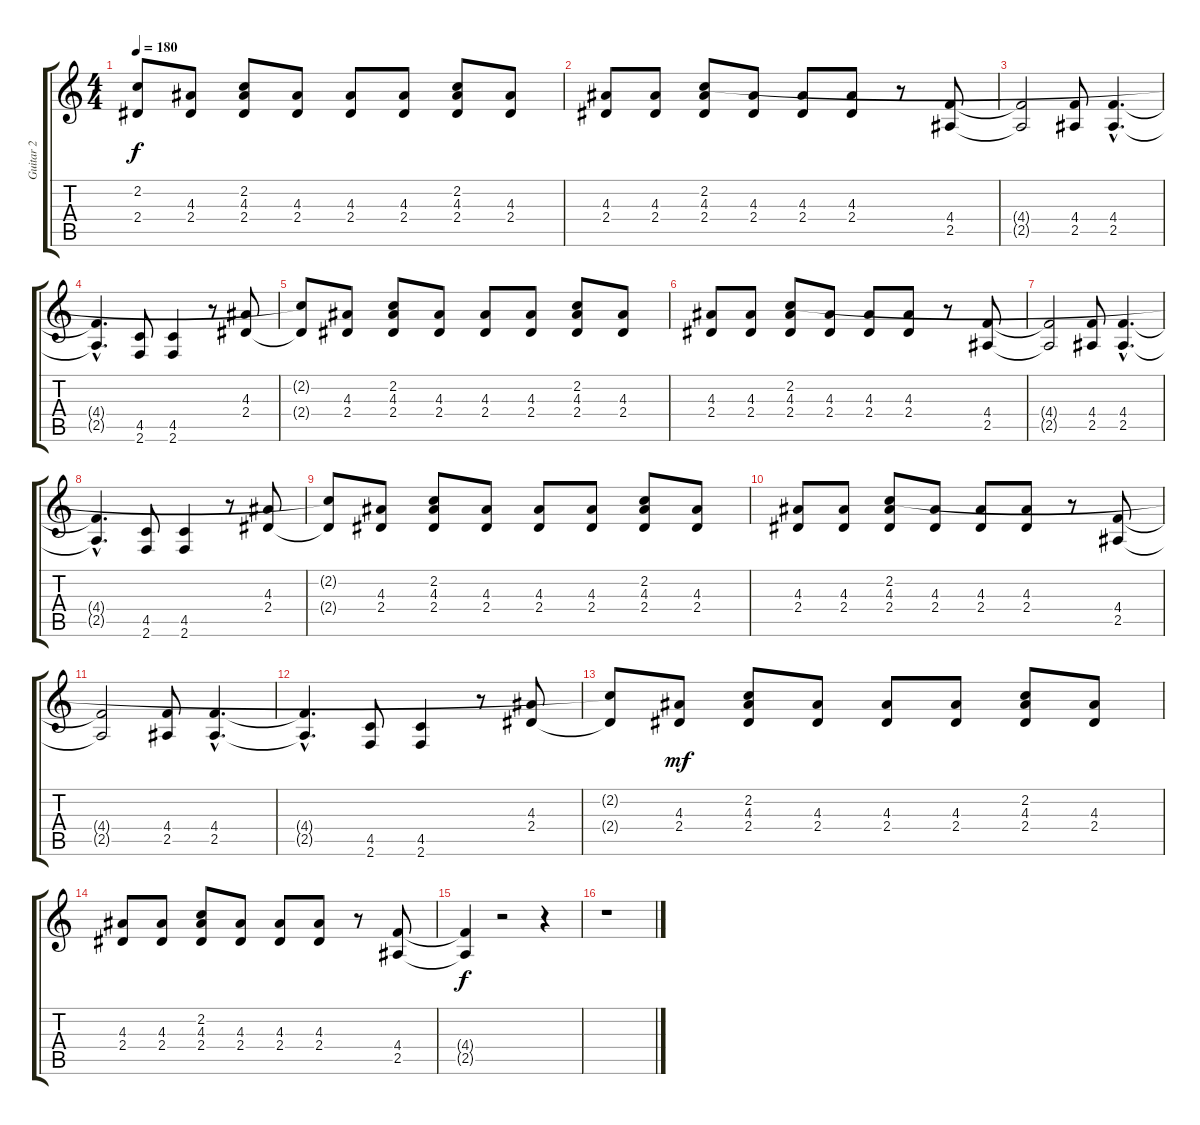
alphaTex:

\track ("Guitar 2" "Guitar 2") {instrument overdrivenguitar}
\staff {score tabs}
\tuning (Eb4 Bb3 Gb3 Db3 Ab2 Eb2) {hide}
\ts (4 4)
\tempo 180
\clef g2
\ks c
(2.2{t} 2.4{t}).8{dy f} (4.3 2.4).8 (2.2 4.3 2.4).8 (4.3 2.4).8 (4.3 2.4).8 (4.3 2.4).8 (2.2 4.3 2.4).8 (4.3 2.4).8 |
(4.3 2.4).8 (4.3 2.4).8 (2.2 4.3 2.4).8 (4.3 2.4).8 (4.3 2.4).8 (4.3 2.4).8 r.8 (4.4 2.5).8 |
(4.4{t} 2.5{t}).2 (4.4 2.5).8 (4.4{hac} 2.5{hac}).4{d} |
(4.4{hac t} 2.5{hac t}).4{d} (4.5 2.6).8 (4.5 2.6).4 r.8 (4.3 2.4).8 |
(2.2{t} 2.4{t}).8 (4.3 2.4).8 (2.2 4.3 2.4).8 (4.3 2.4).8 (4.3 2.4).8 (4.3 2.4).8 (2.2 4.3 2.4).8 (4.3 2.4).8 |
(4.3 2.4).8 (4.3 2.4).8 (2.2 4.3 2.4).8 (4.3 2.4).8 (4.3 2.4).8 (4.3 2.4).8 r.8 (4.4 2.5).8 |
(4.4{t} 2.5{t}).2 (4.4 2.5).8 (4.4{hac} 2.5{hac}).4{d} |
(4.4{hac t} 2.5{hac t}).4{d} (4.5 2.6).8 (4.5 2.6).4 r.8 (4.3 2.4).8 |
(2.2{t} 2.4{t}).8 (4.3 2.4).8 (2.2 4.3 2.4).8 (4.3 2.4).8 (4.3 2.4).8 (4.3 2.4).8 (2.2 4.3 2.4).8 (4.3 2.4).8 |
(4.3 2.4).8 (4.3 2.4).8 (2.2 4.3 2.4).8 (4.3 2.4).8 (4.3 2.4).8 (4.3 2.4).8 r.8 (4.4 2.5).8 |
(4.4{t} 2.5{t}).2 (4.4 2.5).8 (4.4{hac} 2.5{hac}).4{d} |
(4.4{hac t} 2.5{hac t}).4{d} (4.5 2.6).8 (4.5 2.6).4 r.8 (4.3 2.4).8 |
(2.2{t} 2.4{t}).8 (4.3 2.4).8{dy mf} (2.2 4.3 2.4).8 (4.3 2.4).8 (4.3 2.4).8 (4.3 2.4).8 (2.2 4.3 2.4).8 (4.3 2.4).8 |
(4.3 2.4).8 (4.3 2.4).8 (2.2 4.3 2.4).8 (4.3 2.4).8 (4.3 2.4).8 (4.3 2.4).8 r.8 (4.4 2.5).8 |
(4.4{t} 2.5{t}).4{dy f} r.2 r.4 |
r.1
